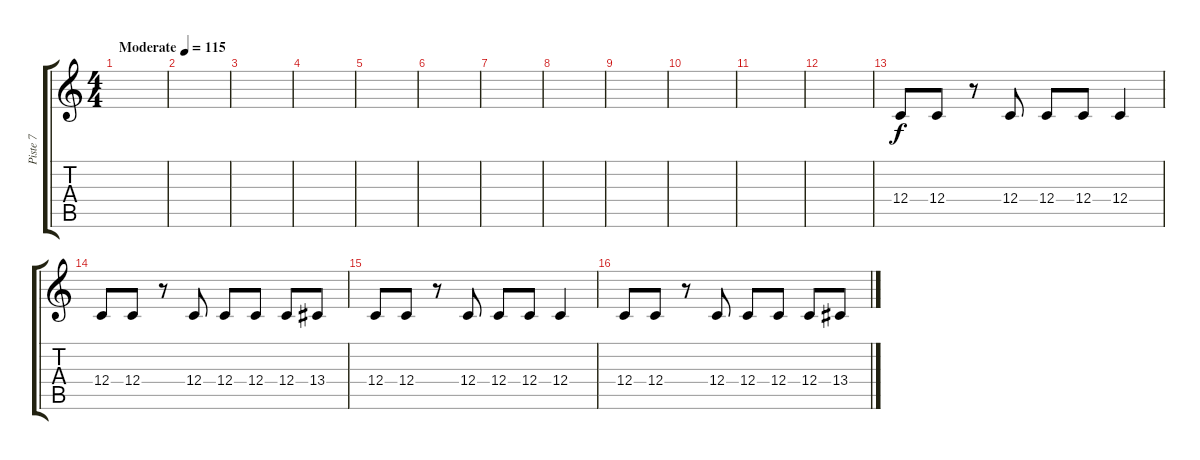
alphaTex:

\track ("Piste 7" "Piste 7") {instrument accordion}
\staff {score tabs}
\tuning (D4 A3 F3 C3 G2 C2) {hide}
\ts (4 4)
\tempo (115 "Moderate")
\clef g2
\ks c
|
|
|
|
|
|
|
|
|
|
|
|
12.4.8 12.4.8 r.8 12.4.8 12.4.8 12.4.8 12.4.4 |
12.4.8 12.4.8 r.8 12.4.8 12.4.8 12.4.8 12.4.8 13.4.8 |
12.4.8 12.4.8 r.8 12.4.8 12.4.8 12.4.8 12.4.4 |
12.4.8 12.4.8 r.8 12.4.8 12.4.8 12.4.8 12.4.8 13.4.8
